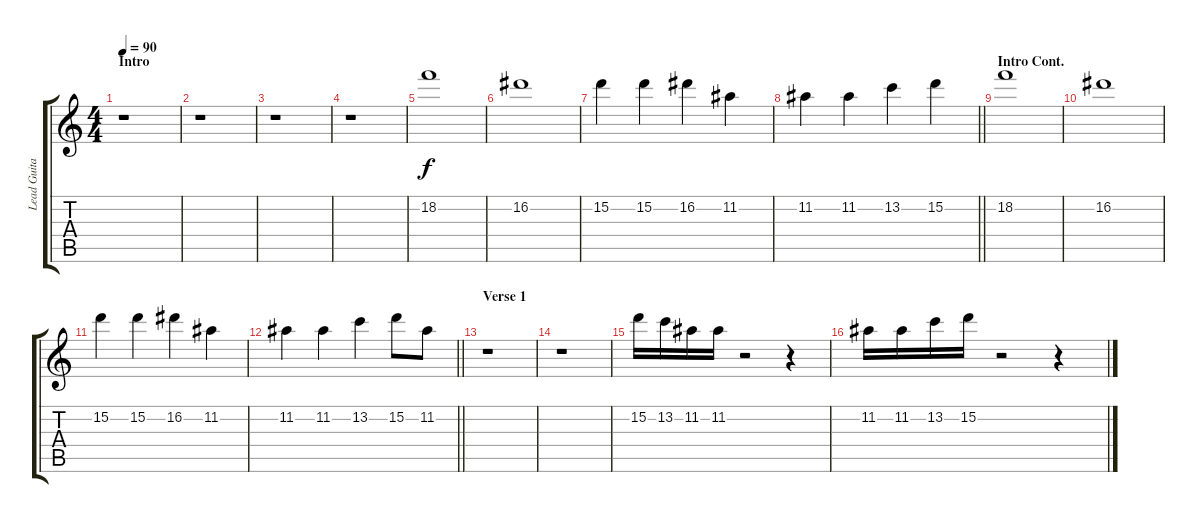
\track ("Lead Guitar" "Lead Guita") {instrument overdrivenguitar}
\staff {score tabs}
\tuning (E4 B3 G3 D3 A2 D2) {hide}
\ts (4 4)
\section ("" "Intro")
\tempo 90
\clef g2
\ks c
r.1{dy f instrument overdrivenguitar} |
r.1 |
r.1 |
r.1 |
18.2.1 |
16.2.1 |
15.2.4 15.2.4 16.2.4 11.2.4 |
\barLineRight lightlight
11.2.4 11.2.4 13.2.4 15.2.4 |
\section ("" "Intro Cont.")
18.2.1 |
16.2.1 |
15.2.4 15.2.4 16.2.4 11.2.4 |
\barLineRight lightlight
11.2.4 11.2.4 13.2.4 15.2.8 11.2.8 |
\section ("" "Verse 1")
r.1 |
r.1 |
15.2.16 13.2.16 11.2.16 11.2.16 r.2 r.4 |
11.2.16 11.2.16 13.2.16 15.2.16 r.2 r.4
